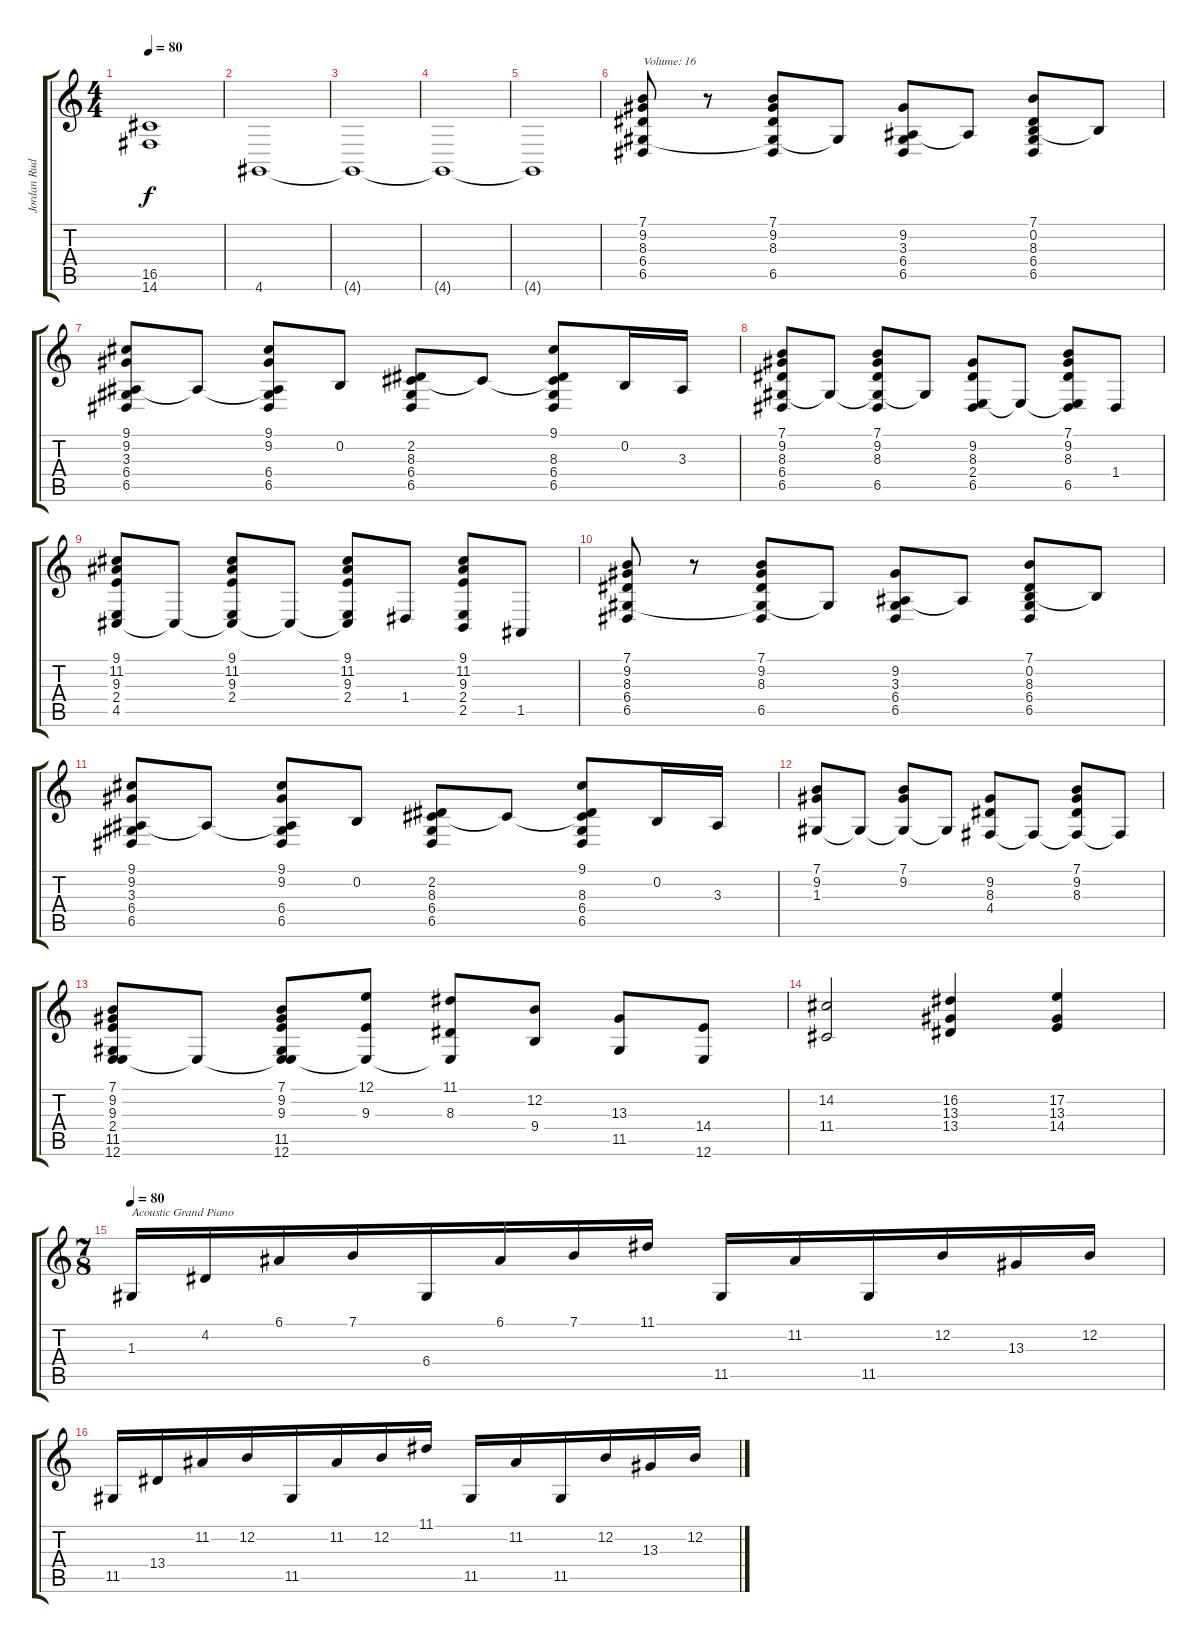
\track ("Jordan Rudess - Keyboard" "Jordan Rud") {instrument stringensemble1}
\staff {score tabs}
\tuning (E4 B3 G3 D3 A2 E2) {hide}
\ts (4 4)
\tempo 80
\clef g2
\ks c
(16.5 14.6).1{dy f} |
4.6.1 |
4.6{t}.1 |
4.6{t}.1 |
4.6{t}.1 |
(7.1 9.2 8.3 6.4 6.5).8{txt "Volume: 16" volume 16} r.8 (7.1 9.2 8.3 6.4{t} 6.5).8 6.4{t}.8 (9.2 3.3 6.4 6.5).8 3.3{t}.8 (7.1 0.2 8.3 6.4 6.5).8 0.2{t}.8 |
(9.1 9.2 3.3 6.4 6.5).8 3.3{t}.8 (9.1 9.2 3.3{t} 6.4 6.5).8 0.2.8 (2.2 8.3 6.4 6.5).8 2.2{t}.8 (9.1 2.2{t} 8.3 6.4 6.5).8 0.2.16 3.3.16 |
(7.1 9.2 8.3 6.4 6.5).8 6.4{t}.8 (7.1 9.2 8.3 6.4{t} 6.5).8 6.4{t}.8 (9.2 8.3 2.4 6.5).8 2.4{t}.8 (7.1 9.2 8.3 2.4{t} 6.5).8 1.4.8 |
(9.1 11.2 9.3 2.4 4.5).8 4.5{t}.8 (9.1 11.2 9.3 2.4 4.5{t}).8 4.5{t}.8 (9.1 11.2 9.3 2.4 4.5{t}).8 1.4.8 (9.1 11.2 9.3 2.4 2.5).8 1.5.8 |
(7.1 9.2 8.3 6.4 6.5).8 r.8 (7.1 9.2 8.3 6.4{t} 6.5).8 6.4{t}.8 (9.2 3.3 6.4 6.5).8 3.3{t}.8 (7.1 0.2 8.3 6.4 6.5).8 0.2{t}.8 |
(9.1 9.2 3.3 6.4 6.5).8 3.3{t}.8 (9.1 9.2 3.3{t} 6.4 6.5).8 0.2.8 (2.2 8.3 6.4 6.5).8 2.2{t}.8 (9.1 2.2{t} 8.3 6.4 6.5).8 0.2.16 3.3.16 |
(7.1 9.2 1.3).8 1.3{t}.8 (7.1 9.2 1.3{t}).8 1.3{t}.8 (9.2 8.3 4.4).8 4.4{t}.8 (7.1 9.2 8.3 4.4{t}).8 4.4{t}.8 |
(7.1 9.2 9.3 2.4 11.5 12.6).8 2.4{t}.8 (7.1 9.2 9.3 2.4{t} 11.5 12.6).8 (12.1 9.3 2.4{t}).8 (11.1 8.3 2.4{t}).8 (12.2 9.4).8 (13.3 11.5).8 (14.4 12.6).8 |
(14.2 11.4).2 (16.2 13.3 13.4).4 (17.2 13.3 14.4).4 |
\ts (7 8)
\tempo 80
1.3.16{txt "Acoustic Grand Piano" instrument acousticgrandpiano} 4.2.16 6.1.16 7.1.16 6.4.16 6.1.16 7.1.16 11.1.16 11.5.16 11.2.16 11.5.16 12.2.16 13.3.16 12.2.16 |
11.5.16 13.4.16 11.2.16 12.2.16 11.5.16 11.2.16 12.2.16 11.1.16 11.5.16 11.2.16 11.5.16 12.2.16 13.3.16 12.2.16
